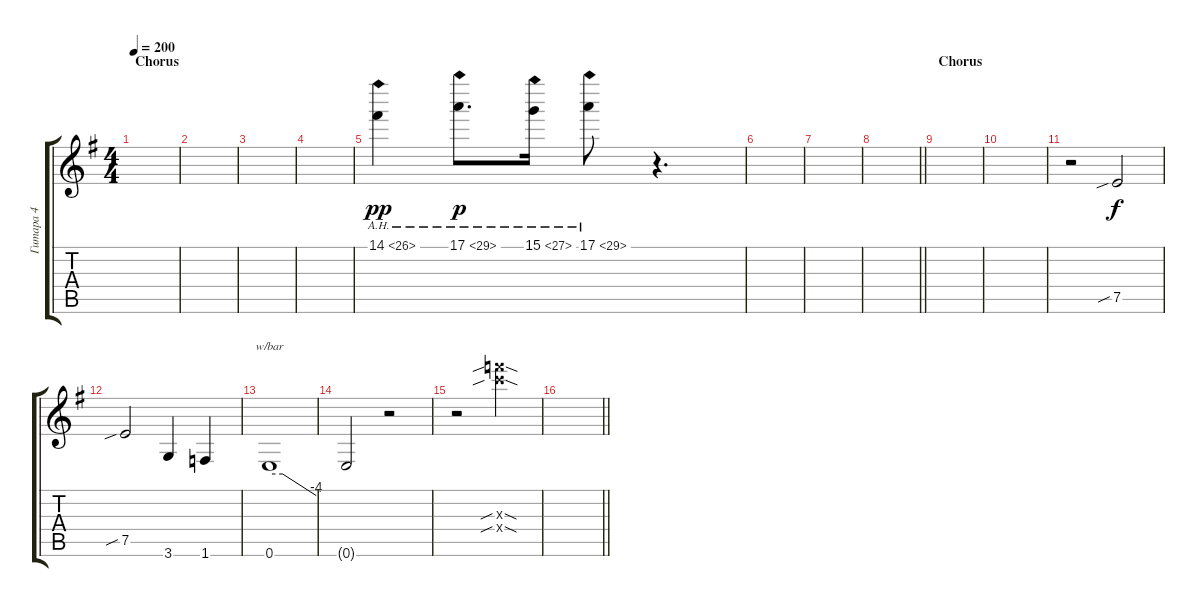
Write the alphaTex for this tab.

\track ("Гитара 4" "Гитара 4") {instrument distortionguitar}
\staff {score tabs}
\tuning (E4 B3 G3 D3 A2 E2) {hide}
\ts (4 4)
\section ("" "Chorus")
\tempo 200
\clef g2
\ks eminor
|
|
|
|
14.1{ah 12}.4{dy pp} 17.1{ah 12}.8{d dy p} 15.1{ah 12}.16 17.1{ah 12}.8 r.4{d} |
|
|
\barLineRight lightlight
|
\section ("" "Chorus")
|
|
r.2 7.5{sib}.2{dy f} |
7.5{sib}.2 3.6.4 1.6.4 |
0.6.1{tbe (custom default 0 0 17 0 60 -16)} |
0.6{t}.2 r.2 |
r.2 (22.3{sib sod x} 22.4{sib sod x}).2 |
\barLineRight lightlight
